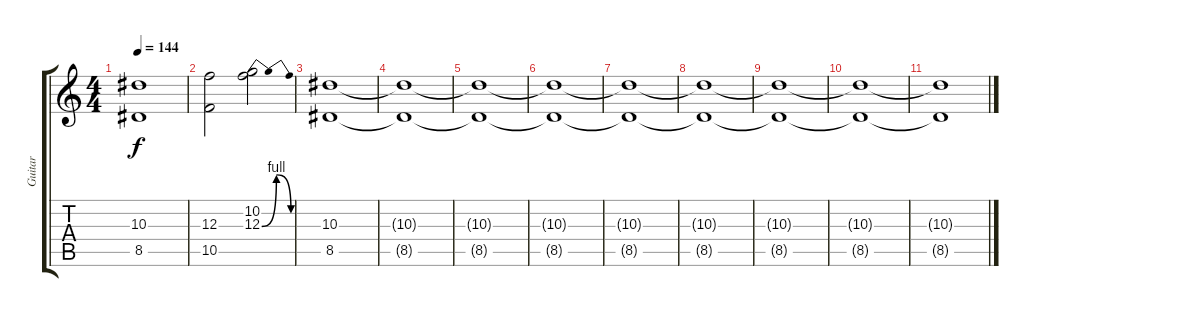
\track ("Guitar" "Guitar") {instrument distortionguitar}
\staff {score tabs}
\tuning (D4 A3 F3 C3 G2 C2) {hide}
\ts (4 4)
\tempo 144
\clef g2
\ks c
(10.3 8.5).1{dy f} |
(12.3 10.5).2 (10.2 12.3{be (bendrelease 0 0 30 4 30 4 60 0)}).2 |
(10.3 8.5).1 |
(10.3{t} 8.5{t}).1 |
(10.3{t} 8.5{t}).1 |
(10.3{t} 8.5{t}).1 |
(10.3{t} 8.5{t}).1 |
(10.3{t} 8.5{t}).1 |
(10.3{t} 8.5{t}).1 |
(10.3{t} 8.5{t}).1 |
(10.3{t} 8.5{t}).1
